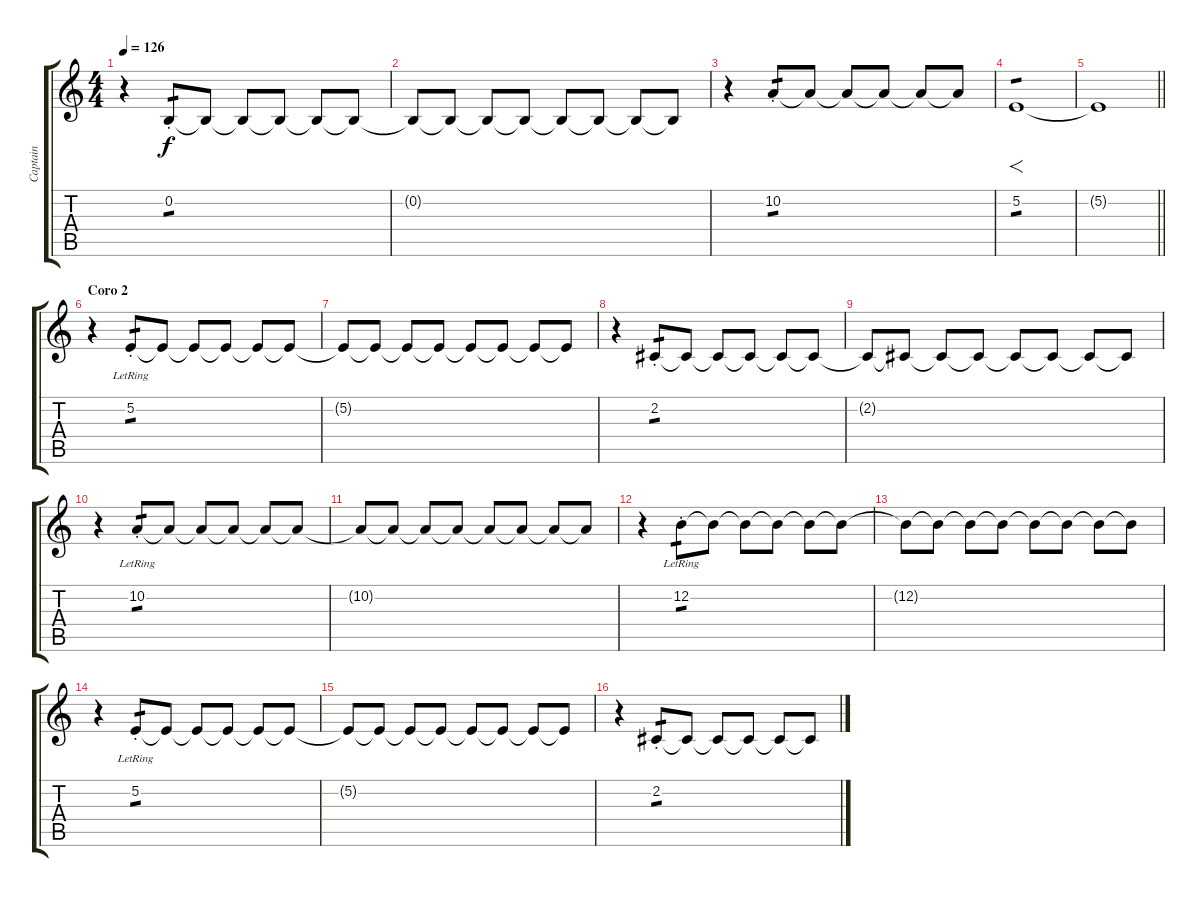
\track ("Captain" "Captain") {instrument ocarina}
\staff {score tabs}
\tuning (E4 B3 G3 D3 A2 E2) {hide}
\ts (4 4)
\tempo 126
\clef g2
\ks c
r.4{dy f volume 3} 0.2{st}.8{tp 1 volume 12} 0.2{t}.8 0.2{t}.8 0.2{t}.8 0.2{t}.8 0.2{t}.8 |
0.2{t}.8{volume 3} 0.2{t}.8 0.2{t}.8 0.2{t}.8 0.2{t}.8 0.2{t}.8 0.2{t}.8 0.2{t}.8 |
r.4{volume 3} 10.2{st}.8{tp 1 volume 12} 10.2{t}.8 10.2{t}.8 10.2{t}.8 10.2{t}.8 10.2{t}.8 |
5.2.1{f tp 1 volume 16} |
\barLineRight lightlight
5.2{t}.1 |
\section ("" "Coro 2")
r.4{volume 3} 5.2{st lr}.8{tp 1 volume 12} 5.2{t}.8 5.2{t}.8 5.2{t}.8 5.2{t}.8 5.2{t}.8 |
5.2{t}.8{volume 3} 5.2{t}.8 5.2{t}.8 5.2{t}.8 5.2{t}.8 5.2{t}.8 5.2{t}.8 5.2{t}.8 |
r.4{volume 3} 2.2{st}.8{tp 1 volume 12} 2.2{t}.8 2.2{t}.8 2.2{t}.8 2.2{t}.8 2.2{t}.8 |
2.2{t}.8{volume 3} 2.2{t}.8 2.2{t}.8 2.2{t}.8 2.2{t}.8 2.2{t}.8 2.2{t}.8 2.2{t}.8 |
r.4{volume 3} 10.2{st lr}.8{tp 1 volume 12} 10.2{t}.8 10.2{t}.8 10.2{t}.8 10.2{t}.8 10.2{t}.8 |
10.2{t}.8{volume 3} 10.2{t}.8 10.2{t}.8 10.2{t}.8 10.2{t}.8 10.2{t}.8 10.2{t}.8 10.2{t}.8 |
r.4{volume 3} 12.2{st lr}.8{tp 1 volume 12} 12.2{t}.8 12.2{t}.8 12.2{t}.8 12.2{t}.8 12.2{t}.8 |
12.2{t}.8{volume 3} 12.2{t}.8 12.2{t}.8 12.2{t}.8 12.2{t}.8 12.2{t}.8 12.2{t}.8 12.2{t}.8 |
r.4{volume 3} 5.2{st lr}.8{tp 1 volume 12} 5.2{t}.8 5.2{t}.8 5.2{t}.8 5.2{t}.8 5.2{t}.8 |
5.2{t}.8{volume 3} 5.2{t}.8 5.2{t}.8 5.2{t}.8 5.2{t}.8 5.2{t}.8 5.2{t}.8 5.2{t}.8 |
r.4{volume 3} 2.2{st}.8{tp 1 volume 12} 2.2{t}.8 2.2{t}.8 2.2{t}.8 2.2{t}.8 2.2{t}.8
